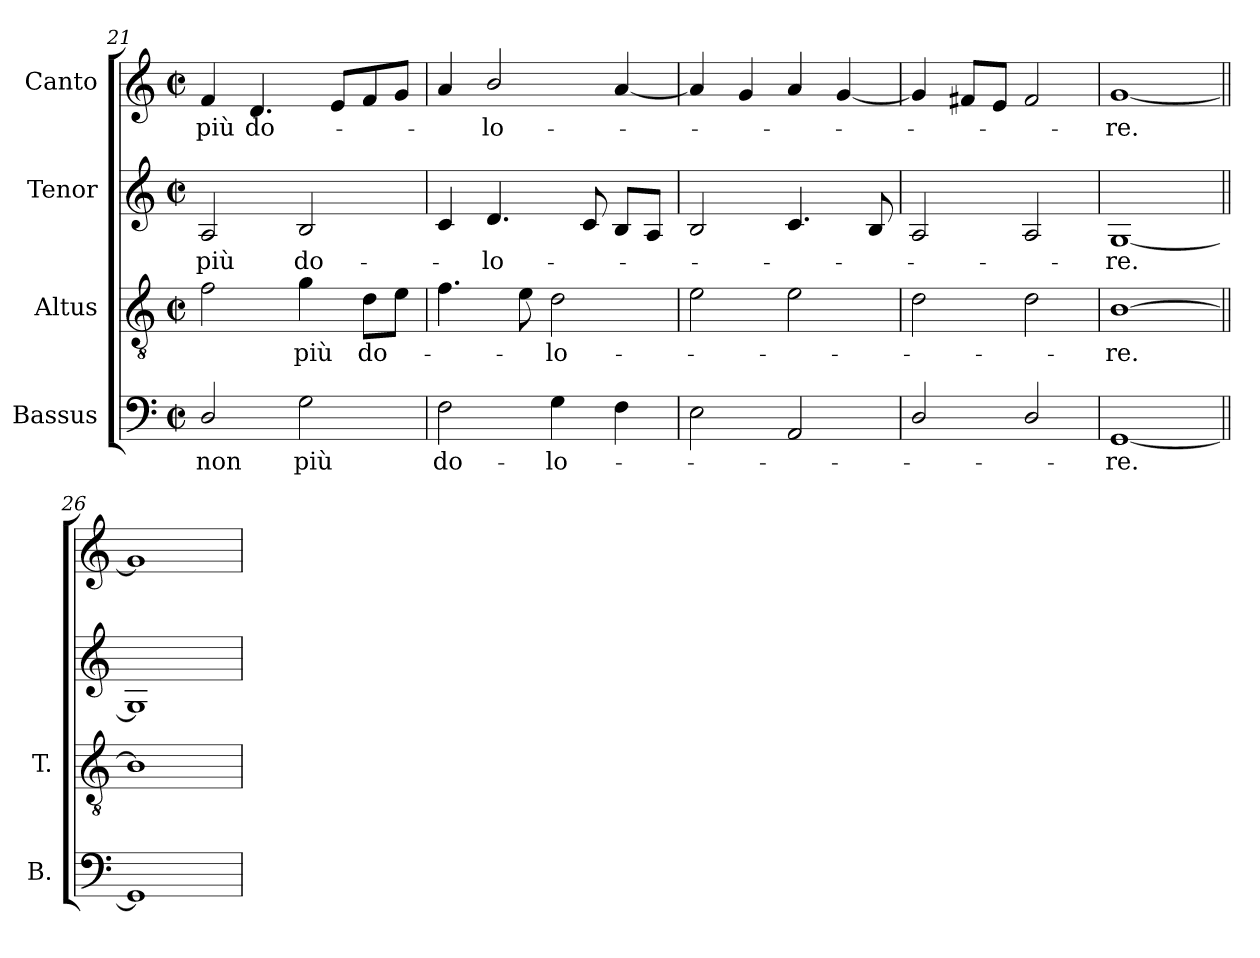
**kern	**text	**kern	**text	**kern	**text	**kern	**text
*part4	*part4	*part3	*part3	*part2	*part2	*part1	*part1
*staff4	*staff4	*staff3	*staff3	*staff2	*staff2	*staff1	*staff1
*I"Bassus	*	*I"Altus	*	*I"Tenor	*	*I"Canto	*
*I'B.	*	*I'T.	*	*	*	*	*
*clefF4	*	*clefGv2	*	*clefG2	*	*clefG2	*
*	*	*ITrd7c12	*	*	*	*	*
*k[]	*	*k[]	*	*k[]	*	*k[]	*
*C:	*	*C:	*	*C:	*	*C:	*
*M2/2	*	*M2/2	*	*M2/2	*	*M2/2	*
*met(c|)	*	*met(c|)	*	*met(c|)	*	*met(c|)	*
=21	=21	=21	=21	=21	=21	=21	=21
!	!LO:LY:b:color=#000000	!	!	!	!	!	!
!	!	!	!	!	!LO:LY:b:color=#000000	!	!
!	!	!	!	!	!	!	!LO:LY:b:color=#000000
2Di/	non	2Fi\	.	2Ai/	più	4fi/	più
!	!	!	!	!	!	!	!LO:LY:b:color=#000000
.	.	.	.	.	.	4.di/	do-
!	!LO:LY:b:color=#000000	!	!	!	!	!	!
!	!	!	!LO:LY:b:color=#000000	!	!	!	!
!	!	!	!	!	!LO:LY:b:color=#000000	!	!
2Gi\	più	4Gi\	più	2Bi/	do-	.	.
.	.	.	.	.	.	8ei/L	.
!	!	!	!LO:LY:b:color=#000000	!	!	!	!
.	.	8Di\L	do-	.	.	8fi/	.
.	.	8Ei\J	.	.	.	8gi/J	.
=22	=22	=22	=22	=22	=22	=22	=22
!	!LO:LY:b:color=#000000	!	!	!	!	!	!
2Fi\	do-	4.Fi\	.	4ci/	.	4ai/	.
!	!	!	!	!	!LO:LY:b:color=#000000	!	!
!	!	!	!	!	!	!	!LO:LY:b:color=#000000
.	.	.	.	4.di/	-lo-	2bi/	-lo-
.	.	8Ei\	.	.	.	.	.
!	!LO:LY:b:color=#000000	!	!	!	!	!	!
!	!	!	!LO:LY:b:color=#000000	!	!	!	!
4Gi\	-lo-	2Di\	-lo-	.	.	.	.
.	.	.	.	8ci/	.	.	.
4Fi\	.	.	.	8Bi/L	.	[4ai/	.
.	.	.	.	8Ai/J	.	.	.
=23	=23	=23	=23	=23	=23	=23	=23
2Ei\	.	2Ei\	.	2Bi/	.	4ai/]	.
.	.	.	.	.	.	4gi/	.
2AAi/	.	2Ei\	.	4.ci/	.	4ai/	.
.	.	.	.	.	.	[4gi/	.
.	.	.	.	8Bi/	.	.	.
=24	=24	=24	=24	=24	=24	=24	=24
2Di/	.	2Di\	.	2Ai/	.	4gi/]	.
.	.	.	.	.	.	8f#i/L	.
.	.	.	.	.	.	8ei/J	.
2Di/	.	2Di\	.	2Ai/	.	2f#i/	.
=25	=25	=25	=25	=25	=25	=25	=25
!	!LO:LY:b:color=#000000	!	!	!	!	!	!
!	!	!	!LO:LY:b:color=#000000	!	!	!	!
!	!	!	!	!	!LO:LY:b:color=#000000	!	!
!	!	!	!	!	!	!	!LO:LY:b:color=#000000
[1GGi	-re.	[1BBi	-re.	[1Gi	-re.	[1gi	-re.
=26||	=26||	=26||	=26||	=26||	=26||	=26||	=26||
1GGi]	.	1BBi]	.	1Gi]	.	1gi]	.
=	=	=	=	=	=	=	=
*-	*-	*-	*-	*-	*-	*-	*-
